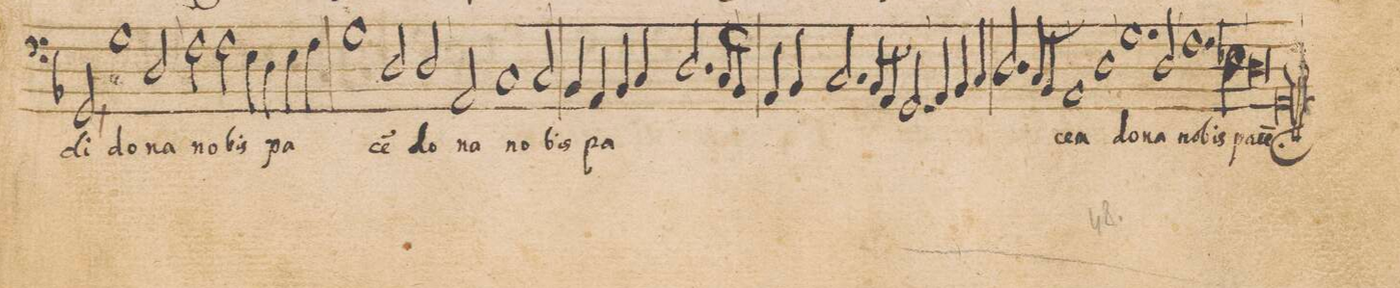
**kern	**text
*I"BASVS	*
*clefF4	*
*k[b-]	*
*met(C|)	*
*M2/1	*
2GG,</	-di
1G	do-
2D,/	-na
=31-	=31-
2F\	no-
2F\	-bis
4Eny\	pa-
4D\	.
4E\	.
4F\	.
=32-	=32-
1G	-ce(m)
2D/	do-
2D,/	-na
=33-	=33-
2AA/	no-
1C	-bis
2C,/	pa-
=34-	=34-
4BB-/	.
4AA/	.
4BB-/	.
4C/	.
2.D/	.
8C/L	.
8BB-,/J	.
=35-	=35-
4AA/	.
4BB-/	.
2.C/	.
8BB-/L	.
8AA/J	.
2.GG,/	.
=36-	=36-
4AA/	.
4BB-/	.
4C/	.
2.D/	.
8C/L	.
8BB-/J	.
=37-	=37-
1AA	-cem
1D,	do-
=38-	=38-
1.G	-na
2D,/	no-
=39-	=39-
1.F	-bis
2E-X,\	pa-
=40-	=40-
0D	.
=41-	=41-
0GGl;;	-ce(m)
==	==
*-	*-
